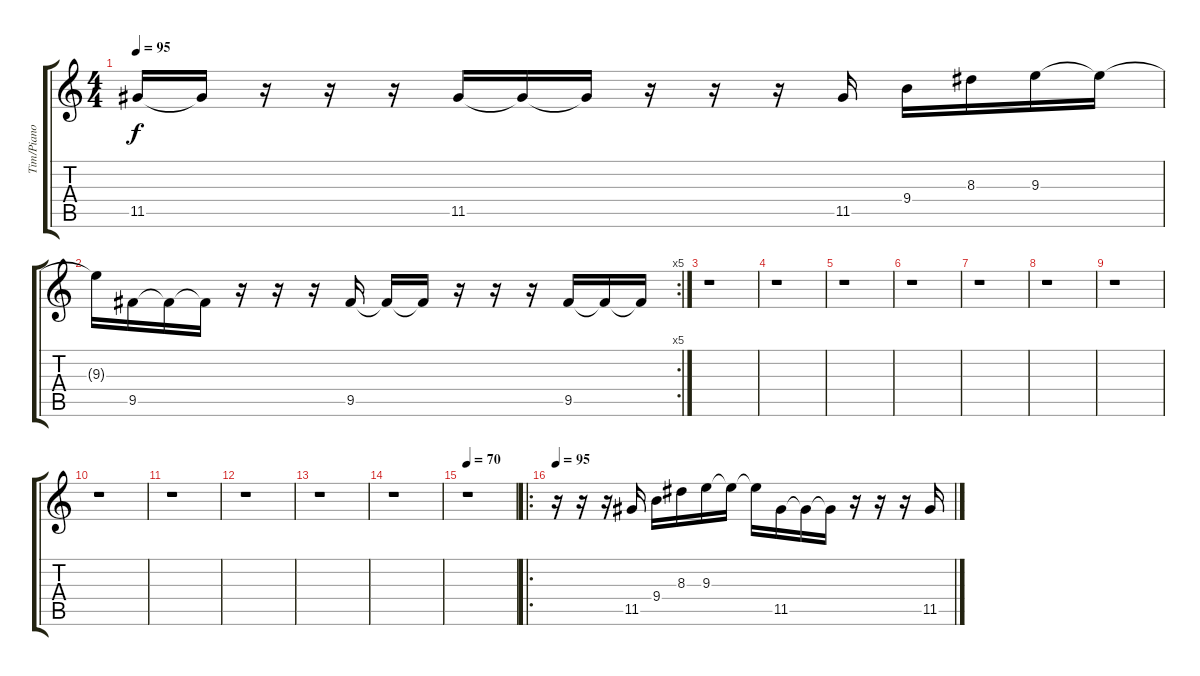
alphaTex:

\track ("Tim/Piano" "Tim/Piano") {instrument acousticguitarsteel}
\staff {score tabs}
\tuning (E4 B3 G3 D3 A2 E2) {hide}
\ts (4 4)
\tempo 95
\clef g2
\ks c
11.5{t}.16{dy f} 11.5{t}.16 r.16 r.16 r.16 11.5.16 11.5{t}.16 11.5{t}.16 r.16 r.16 r.16 11.5.16 9.4.16 8.3.16 9.3.16 9.3{t}.16 |
\rc 5
9.3{t}.16 9.5.16 9.5{t}.16 9.5{t}.16 r.16 r.16 r.16 9.5.16 9.5{t}.16 9.5{t}.16 r.16 r.16 r.16 9.5.16 9.5{t}.16 9.5{t}.16 |
r.1 |
r.1 |
r.1 |
r.1 |
r.1 |
r.1 |
r.1 |
r.1 |
r.1 |
r.1 |
r.1 |
r.1 |
\tempo 70
r.1 |
\ro
\tempo 95
r.16 r.16 r.16 11.5.16 9.4.16 8.3.16 9.3.16 9.3{t}.16 9.3{t}.16 11.5.16 11.5{t}.16 11.5{t}.16 r.16 r.16 r.16 11.5.16
